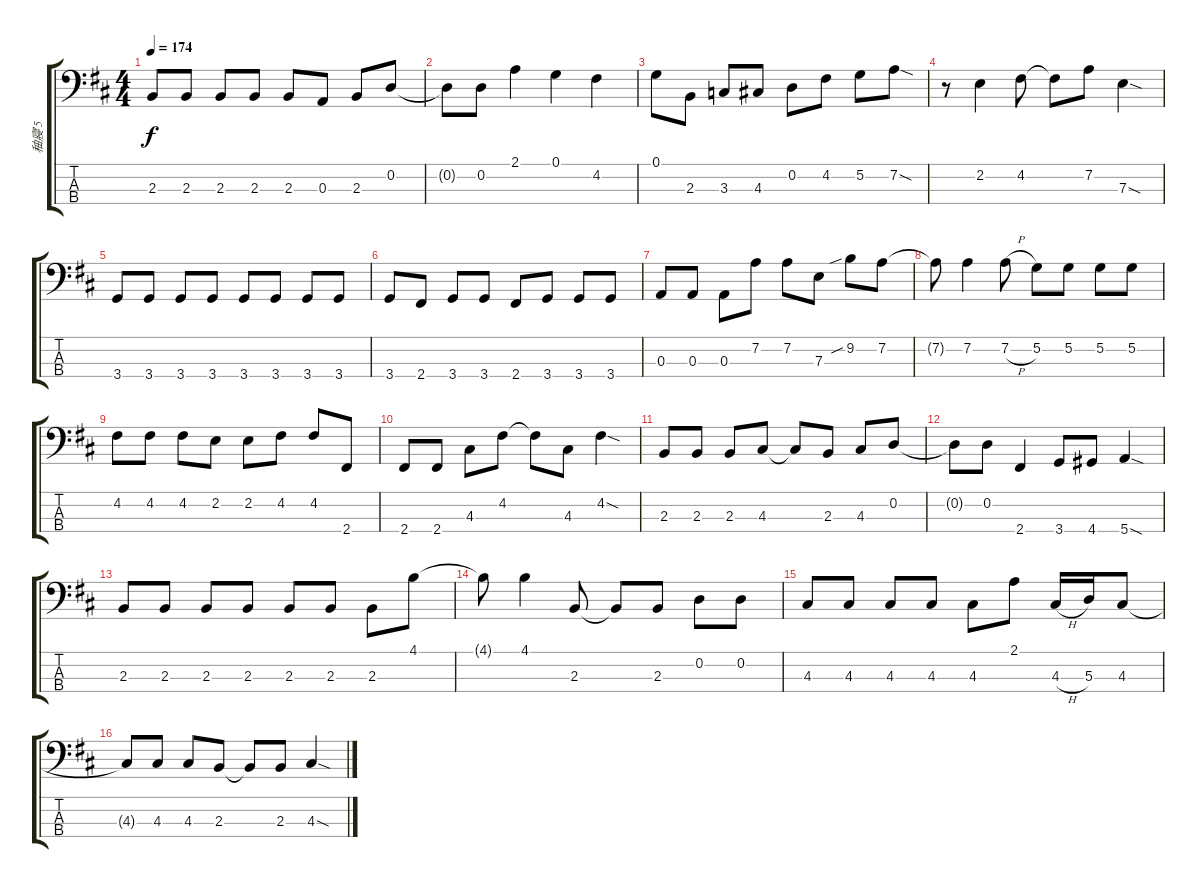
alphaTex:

\track ("秞寢 5" "秞寢 5") {instrument electricbassfinger}
\staff {score tabs}
\tuning (G2 D2 A1 E1) {hide}
\ts (4 4)
\tempo 174
\clef f4
\ks d
2.3.8{dy f} 2.3.8 2.3.8 2.3.8 2.3.8 0.3.8 2.3.8 0.2.8 |
0.2{t}.8 0.2.8 2.1.4 0.1.4 4.2.4 |
0.1.8 2.3.8 3.3.8 4.3.8 0.2.8 4.2.8 5.2.8 7.2{sod}.8 |
r.8 2.2.4 4.2.8 4.2{t}.8 7.2.8 7.3{sod}.4 |
3.4.8 3.4.8 3.4.8 3.4.8 3.4.8 3.4.8 3.4.8 3.4.8 |
3.4.8 2.4.8 3.4.8 3.4.8 2.4.8 3.4.8 3.4.8 3.4.8 |
0.3.8 0.3.8 0.3.8 7.2.8 7.2.8 7.3.8 9.2{sib}.8 7.2.8 |
7.2{t}.8 7.2.4 7.2{h}.8 5.2.8 5.2.8 5.2.8 5.2.8 |
4.2.8 4.2.8 4.2.8 2.2.8 2.2.8 4.2.8 4.2.8 2.4.8 |
2.4.8 2.4.8 4.3.8 4.2.8 4.2{t}.8 4.3.8 4.2{sod}.4 |
2.3.8 2.3.8 2.3.8 4.3.8 4.3{t}.8 2.3.8 4.3.8 0.2.8 |
0.2{t}.8 0.2.8 2.4.4 3.4.8 4.4.8 5.4{sod}.4 |
2.3.8 2.3.8 2.3.8 2.3.8 2.3.8 2.3.8 2.3.8 4.1.8 |
4.1{t}.8 4.1.4 2.3.8 2.3{t}.8 2.3.8 0.2.8 0.2.8 |
4.3.8 4.3.8 4.3.8 4.3.8 4.3.8 2.1.8 4.3{h}.16 5.3.16 4.3.8 |
4.3{t}.8 4.3.8 4.3.8 2.3.8 2.3{t}.8 2.3.8 4.3{sod}.4
